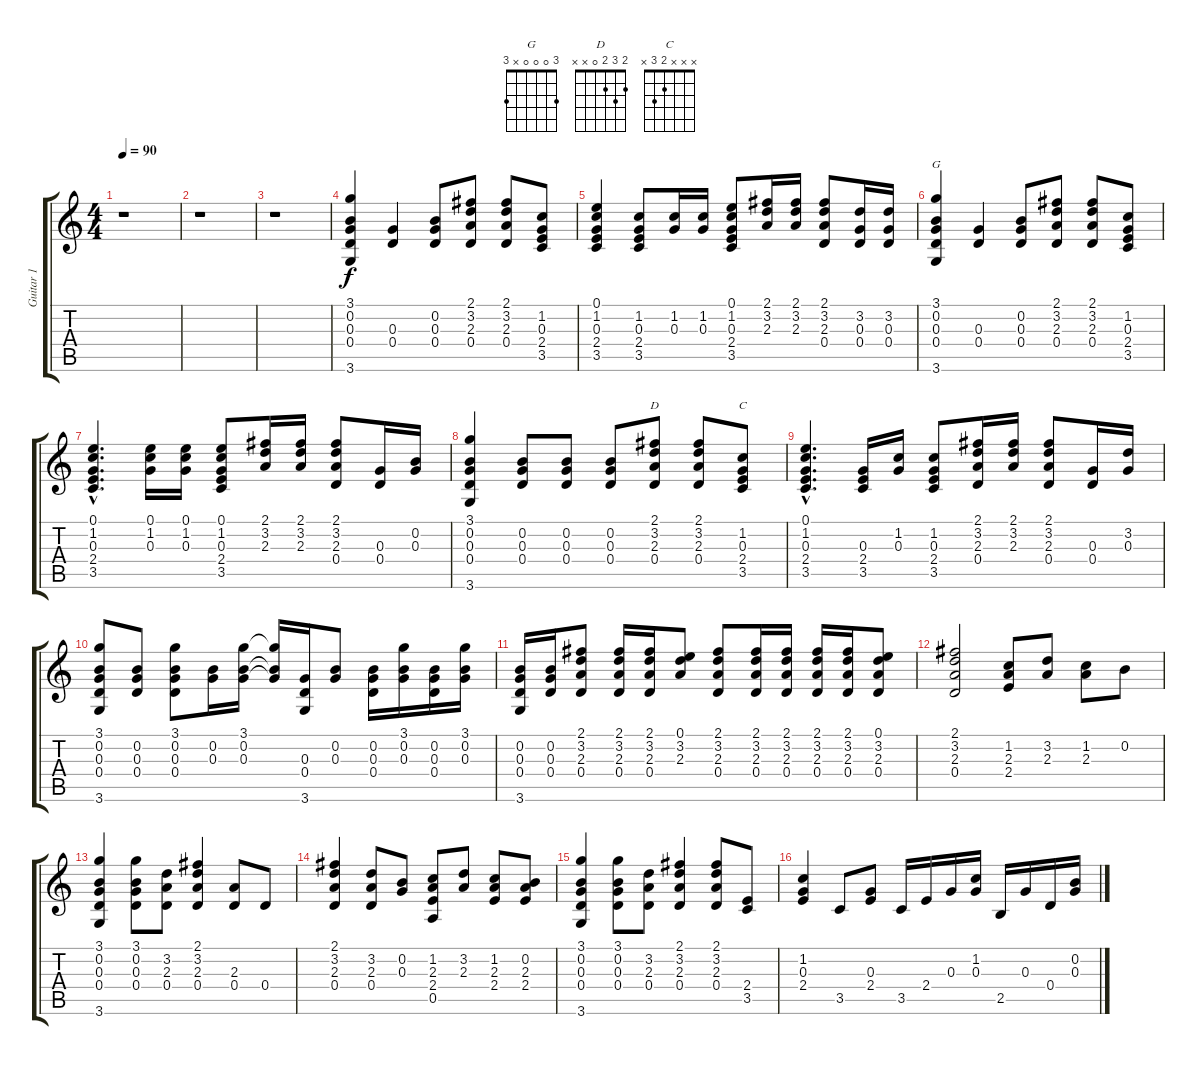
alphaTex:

\track ("Guitar 1" "Guitar 1") {instrument acousticguitarsteel}
\staff {score tabs}
\tuning (E4 B3 G3 D3 A2 E2) {hide}
\chord ("G" 3 0 0 0 x 3)
\chord ("D" 2 3 2 0 x x)
\chord ("C" x x x 2 3 x)
\ts (4 4)
\tempo 90
\clef g2
\ks c
r.1{dy f} |
r.1 |
r.1 |
(3.1 0.2 0.3 0.4 3.6).4 (0.3 0.4).4 (0.2 0.3 0.4).8 (2.1 3.2 2.3 0.4).8 (2.1 3.2 2.3 0.4).8 (1.2 0.3 2.4 3.5).8 |
(0.1 1.2 0.3 2.4 3.5).4 (1.2 0.3 2.4 3.5).8 (1.2 0.3).16 (1.2 0.3).16 (0.1 1.2 0.3 2.4 3.5).8 (2.1 3.2 2.3).16 (2.1 3.2 2.3).16 (2.1 3.2 2.3 0.4).8 (3.2 0.3 0.4).16 (3.2 0.3 0.4).16 |
(3.1 0.2 0.3 0.4 3.6).4{ch "G"} (0.3 0.4).4 (0.2 0.3 0.4).8 (2.1 3.2 2.3 0.4).8 (2.1 3.2 2.3 0.4).8 (1.2 0.3 2.4 3.5).8 |
(0.1{hac} 1.2{hac} 0.3{hac} 2.4{hac} 3.5{hac}).4{d} (0.1 1.2 0.3).16 (0.1 1.2 0.3).16 (0.1 1.2 0.3 2.4 3.5).8 (2.1 3.2 2.3).16 (2.1 3.2 2.3).16 (2.1 3.2 2.3 0.4).8 (0.3 0.4).16 (0.2 0.3).16 |
(3.1 0.2 0.3 0.4 3.6).4 (0.2 0.3 0.4).8 (0.2 0.3 0.4).8 (0.2 0.3 0.4).8 (2.1 3.2 2.3 0.4).8{ch "D"} (2.1 3.2 2.3 0.4).8 (1.2 0.3 2.4 3.5).8{ch "C"} |
(0.1{hac} 1.2{hac} 0.3{hac} 2.4{hac} 3.5{hac}).4{d} (0.3 2.4 3.5).16 (1.2 0.3).16 (1.2 0.3 2.4 3.5).8 (2.1 3.2 2.3 0.4).16 (2.1 3.2 2.3).16 (2.1 3.2 2.3 0.4).8 (0.3 0.4).16 (3.2 0.3).16 |
(3.1 0.2 0.3 0.4 3.6).8 (0.2 0.3 0.4).8 (3.1 0.2 0.3 0.4).8 (0.2 0.3).16 (3.1 0.2 0.3).16 (3.1{t} 0.2{t} 0.3{t}).16 (0.3 0.4 3.6).16 (0.2 0.3).8 (0.2 0.3 0.4).16 (3.1 0.2 0.3).16 (0.2 0.3 0.4).16 (3.1 0.2 0.3).16 |
(0.2 0.3 0.4 3.6).16 (0.2 0.3 0.4).16 (2.1 3.2 2.3 0.4).8 (2.1 3.2 2.3 0.4).16 (2.1 3.2 2.3 0.4).16 (0.1 3.2 2.3).8 (2.1 3.2 2.3 0.4).8 (2.1 3.2 2.3 0.4).16 (2.1 3.2 2.3 0.4).16 (2.1 3.2 2.3 0.4).16 (2.1 3.2 2.3 0.4).16 (0.1 3.2 2.3 0.4).8 |
(2.1 3.2 2.3 0.4).2 (1.2 2.3 2.4).8 (3.2 2.3).8 (1.2 2.3).8 0.2.8 |
(3.1 0.2 0.3 0.4 3.6).4 (3.1 0.2 0.3 0.4).8 (3.2 2.3 0.4).8 (2.1 3.2 2.3 0.4).4 (2.3 0.4).8 0.4.8 |
(2.1 3.2 2.3 0.4).4 (3.2 2.3 0.4).8 (0.2 0.3).8 (1.2 2.3 2.4 0.5).8 (3.2 2.3).8 (1.2 2.3 2.4).8 (0.2 2.3 2.4).8 |
(3.1 0.2 0.3 0.4 3.6).4 (3.1 0.2 0.3 0.4).8 (3.2 2.3 0.4).8 (2.1 3.2 2.3 0.4).4 (2.1 3.2 2.3 0.4).8 (2.4 3.5).8 |
(1.2 0.3 2.4).4 3.5.8 (0.3 2.4).8 3.5.16 2.4.16 0.3.16 (1.2 0.3).16 2.5.16 0.3.16 0.4.16 (0.2 0.3).16
